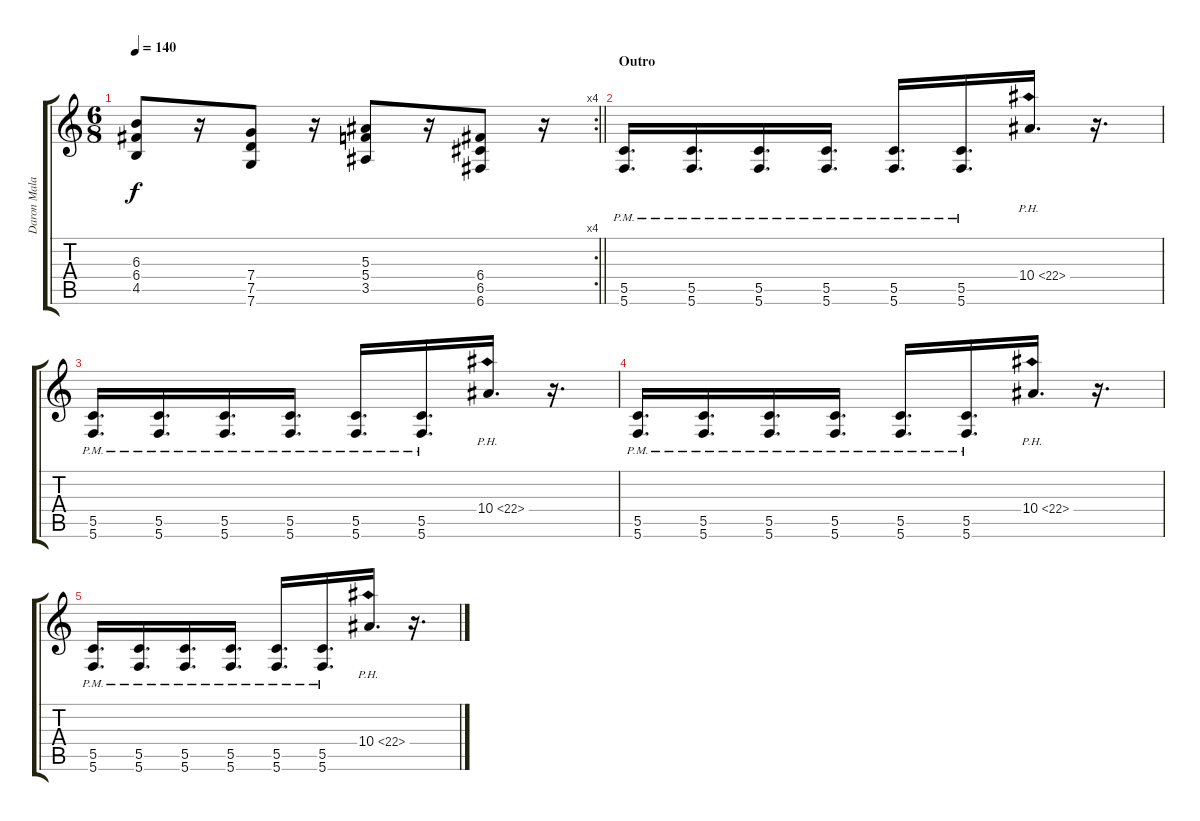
\track ("Daron Malakian" "Daron Mala") {instrument distortionguitar}
\staff {score tabs}
\tuning (D4 A3 F3 C3 G2 C2) {hide}
\rc 4
\ts (6 8)
\tempo 140
\clef g2
\barLineRight lightlight
\ks c
(6.3 6.4 4.5).8{dy f} r.16 (7.4 7.5 7.6).8 r.16 (5.3 5.4 3.5).8 r.16 (6.4 6.5 6.6).8 r.16 |
\section ("" "Outro")
(5.5{pm} 5.6{pm}).16{d} (5.5{pm} 5.6{pm}).16{d} (5.5{pm} 5.6{pm}).16{d} (5.5{pm} 5.6{pm}).16{d} (5.5{pm} 5.6{pm}).16{d} (5.5{pm} 5.6{pm}).16{d} 10.4{ph 12}.16{d} r.16{d} |
(5.5{pm} 5.6{pm}).16{d} (5.5{pm} 5.6{pm}).16{d} (5.5{pm} 5.6{pm}).16{d} (5.5{pm} 5.6{pm}).16{d} (5.5{pm} 5.6{pm}).16{d} (5.5{pm} 5.6{pm}).16{d} 10.4{ph 12}.16{d} r.16{d} |
(5.5{pm} 5.6{pm}).16{d} (5.5{pm} 5.6{pm}).16{d} (5.5{pm} 5.6{pm}).16{d} (5.5{pm} 5.6{pm}).16{d} (5.5{pm} 5.6{pm}).16{d} (5.5{pm} 5.6{pm}).16{d} 10.4{ph 12}.16{d} r.16{d} |
(5.5{pm} 5.6{pm}).16{d} (5.5{pm} 5.6{pm}).16{d} (5.5{pm} 5.6{pm}).16{d} (5.5{pm} 5.6{pm}).16{d} (5.5{pm} 5.6{pm}).16{d} (5.5{pm} 5.6{pm}).16{d} 10.4{ph 12}.16{d} r.16{d}
